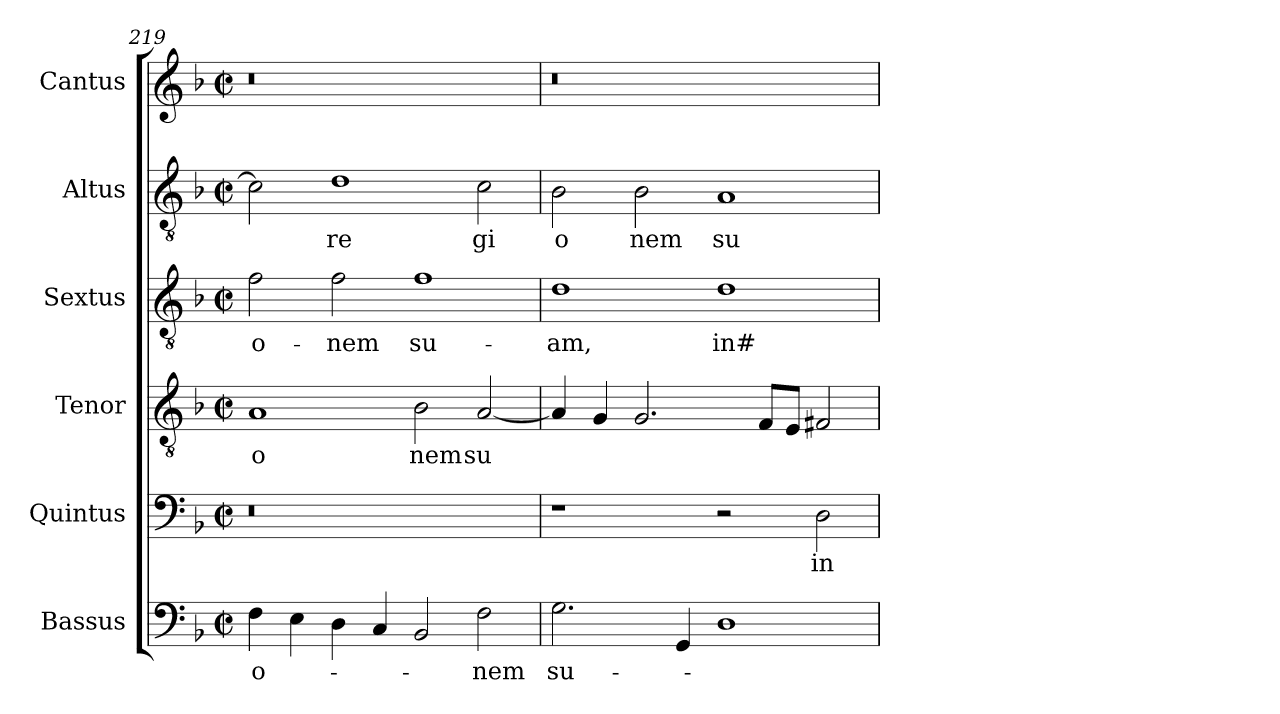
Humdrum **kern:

**kern	**text	**kern	**text	**kern	**text	**kern	**text	**kern	**text	**kern
*part6	*part6	*part5	*part5	*part4	*part4	*part3	*part3	*part2	*part2	*part1
*staff6	*staff6	*staff5	*staff5	*staff4	*staff4	*staff3	*staff3	*staff2	*staff2	*staff1
*I"Bassus	*	*I"Quintus	*	*I"Tenor	*	*I"Sextus	*	*I"Altus	*	*I"Cantus
*I'Bassus	*	*I'Quintus	*	*I'Tenor	*	*I'Sextus	*	*I'Altus	*	*I'Cantus
*clefF4	*	*clefF4	*	*clefGv2	*	*clefGv2	*	*clefGv2	*	*clefG2
*k[b-]	*	*k[b-]	*	*k[b-]	*	*k[b-]	*	*k[b-]	*	*k[b-]
*F:	*	*F:	*	*F:	*	*F:	*	*F:	*	*F:
*M2/2	*	*M2/2	*	*M2/2	*	*M2/2	*	*M2/2	*	*M2/2
*met(c|)	*	*met(c|)	*	*met(c|)	*	*met(c|)	*	*met(c|)	*	*met(c|)
=219	=219	=219	=219	=219	=219	=219	=219	=219	=219	=219
!	!LO:LY:b:cj	!	!	!	!LO:LY:b:cj	!	!LO:LY:b:cj	!	!	!
4F\	-o-	0r	.	1A	o	2f\	-o-	2c\]	.	0r
4E\	.	.	.	.	.	.	.	.	.	.
!	!	!	!	!	!	!	!LO:LY:b:cj	!	!LO:LY:b:cj	!
4D\	.	.	.	.	.	2f\	-nem	1d	re	.
4C/	.	.	.	.	.	.	.	.	.	.
!	!	!	!	!	!LO:LY:b:cj	!	!LO:LY:b:cj	!	!	!
2BB-/	.	.	.	2B-\	nem	1f	su-	.	.	.
!	!LO:LY:b:cj	!	!	!	!LO:LY:b:cj	!	!	!	!LO:LY:b:cj	!
2F\	-nem	.	.	[<2A/	su	.	.	2c\	gi	.
=220	=220	=220	=220	=220	=220	=220	=220	=220	=220	=220
!	!LO:LY:b:cj	!	!	!	!	!	!LO:LY:b:cj	!	!LO:LY:b:cj	!
2.G\	su-	1r	.	4A/]	.	1d	-am,	2B-\	o	0r
.	.	.	.	4G/	.	.	.	.	.	.
!	!	!	!	!	!	!	!	!	!LO:LY:b:cj	!
.	.	.	.	2.G/	.	.	.	2B-\	nem	.
4GG/	.	.	.	.	.	.	.	.	.	.
!	!	!	!	!	!	!	!LO:LY:b:cj	!	!LO:LY:b:cj	!
1D	.	2r	.	.	.	1d	in#	1A	su	.
.	.	.	.	8F/L	.	.	.	.	.	.
.	.	.	.	8E/J	.	.	.	.	.	.
!	!	!	!LO:LY:b:cj	!	!	!	!	!	!	!
.	.	2D\	in	2F#/	.	.	.	.	.	.
=	=	=	=	=	=	=	=	=	=	=
*-	*-	*-	*-	*-	*-	*-	*-	*-	*-	*-
